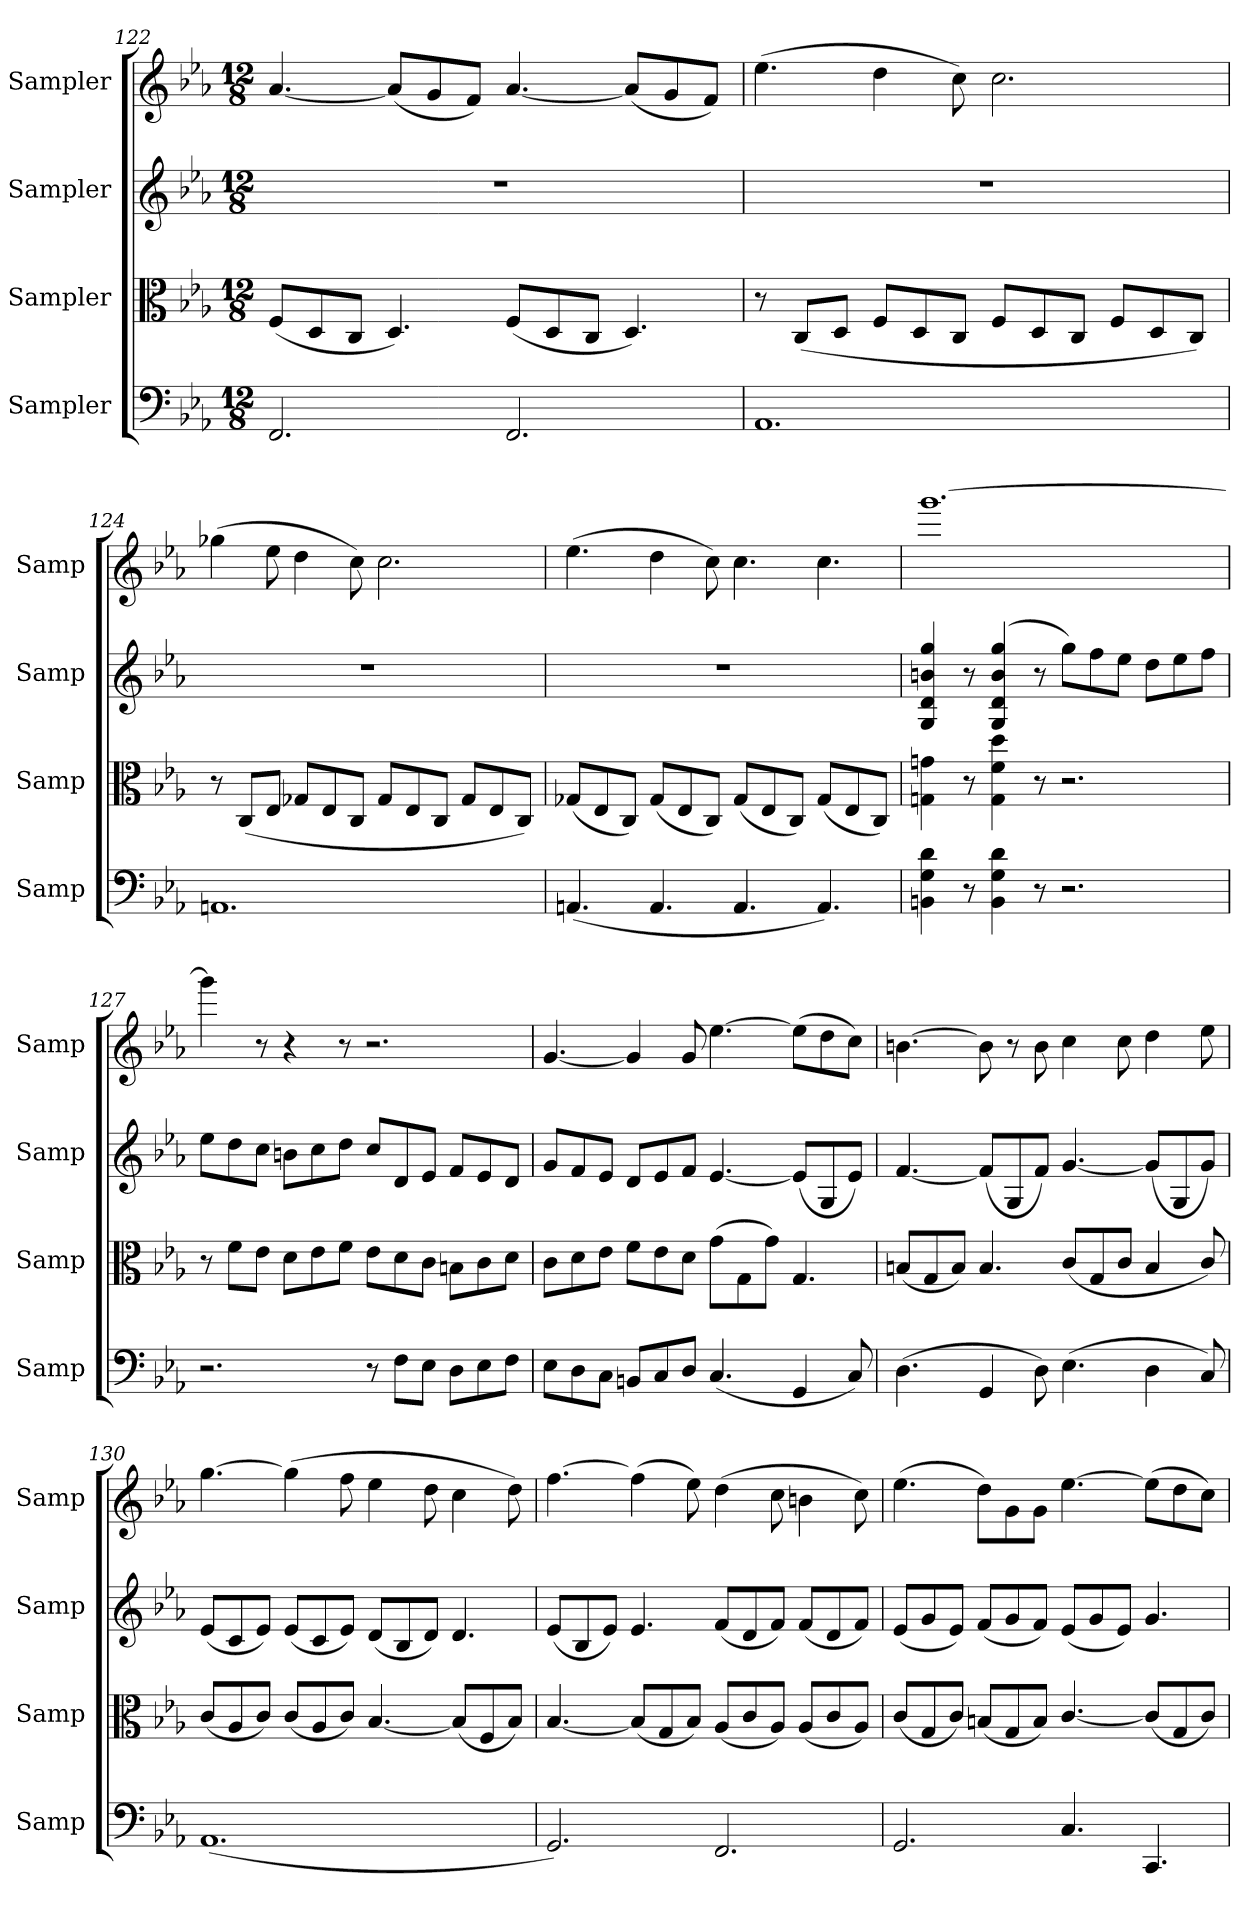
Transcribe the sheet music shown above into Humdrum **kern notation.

**kern	**kern	**kern	**kern
*part4	*part3	*part2	*part1
*staff4	*staff3	*staff2	*staff1
*I"Sampler	*I"Sampler	*I"Sampler	*I"Sampler
*I'Samp	*I'Samp	*I'Samp	*I'Samp
*clefF4	*clefC3	*clefG2	*clefG2
*k[b-e-a-]	*k[b-e-a-]	*k[b-e-a-]	*k[b-e-a-]
*M12/8	*M12/8	*M12/8	*M12/8
=122	=122	=122	=122
2.FF/	(8F/L	1.r	[4.a-/
.	8D/	.	.
.	8C/J	.	.
.	4.D/)	.	(8a-/L]
.	.	.	8g/
.	.	.	8f/J)
2.FF/	(8F/L	.	[4.a-/
.	8D/	.	.
.	8C/J	.	.
.	4.D/)	.	(8a-/L]
.	.	.	8g/
.	.	.	8f/J)
=123	=123	=123	=123
1.AA-	8r	1.r	(4.ee-\
.	(8C/L	.	.
.	8D/J	.	.
.	8F/L	.	4dd\
.	8D/	.	.
.	8C/J	.	8cc\)
.	8F/L	.	2.cc\
.	8D/	.	.
.	8C/J	.	.
.	8F/L	.	.
.	8D/	.	.
.	8C/J)	.	.
=124	=124	=124	=124
1.AAn	8r	1.r	(4gg-X\
.	(8C/L	.	.
.	8E-/J	.	8ee-\
.	8G-X/L	.	4dd\
.	8E-/	.	.
.	8C/J	.	8cc\)
.	8G-/L	.	2.cc\
.	8E-/	.	.
.	8C/J	.	.
.	8G-/L	.	.
.	8E-/	.	.
.	8C/J)	.	.
=125	=125	=125	=125
(4.AAn/	(8G-X/L	1.r	(4.ee-\
.	8E-/	.	.
.	8C/J)	.	.
4.AA/	(8G-/L	.	4dd\
.	8E-/	.	.
.	8C/J)	.	8cc\)
4.AA/	(8G-/L	.	4.cc\
.	8E-/	.	.
.	8C/J)	.	.
4.AA/)	(8G-/L	.	4.cc\
.	8E-/	.	.
.	8C/J)	.	.
!!LO:PB:g=z
=126	=126	=126	=126
4BBn\ 4G\ 4d\	4Gn\ 4gn\	4G/ 4d/ 4bn/ 4gg/	[1.ggg
8r	8r	8r	.
4BB\ 4G\ 4d\	4G\ 4f\ 4dd\	(4G/ 4d/ 4b/ 4gg/	.
8r	8r	8r	.
2.r	2.r	8gg\L)	.
.	.	8ff\	.
.	.	8ee-\J	.
.	.	8dd\L	.
.	.	8ee-\	.
.	.	8ff\J	.
=127	=127	=127	=127
2.r	8r	8ee-\L	4ggg\]
.	8f\L	8dd\	.
.	8e-\J	8cc\J	8r
.	8d\L	8bn\L	4r
.	8e-\	8cc\	.
.	8f\J	8dd\J	8r
8r	8e-\L	8cc/L	2.r
8F\L	8d\	8d/	.
8E-\J	8c\J	8e-/J	.
8D\L	8Bn\L	8f/L	.
8E-\	8c\	8e-/	.
8F\J	8d\J	8d/J	.
=128	=128	=128	=128
8E-\L	8c\L	8g/L	[4.g/
8D\	8d\	8f/	.
8C\J	8e-\J	8e-/J	.
8BBn/L	8f\L	8d/L	4g/]
8C/	8e-\	8e-/	.
8D/J	8d\J	8f/J	8g/
(4.C/	(8g\L	[4.e-/	[4.ee-\
.	8G\	.	.
.	8g\J)	.	.
4GG/	4.G/	(8e-/L]	(8ee-\L]
.	.	8G/	8dd\
8C/)	.	8e-/J)	8cc\J)
=129	=129	=129	=129
(4.D\	(8Bn/L	[4.f/	[4.bn\
.	8G/	.	.
.	8B/J)	.	.
4GG/	4.B/	(8f/L]	8b\]
.	.	8G/	8r
8D\)	.	8f/J)	8b\
(4.E-\	(8c/L	[4.g/	4cc\
.	8G/	.	.
.	8c/J	.	8cc\
4D\	4B/	(8g/L]	4dd\
.	.	8G/	.
8C/)	8c/)	8g/J)	8ee-\
=130	=130	=130	=130
(1.AA-	(8c/L	(8e-/L	[4.gg\
.	8A-/	8c/	.
.	8c/J)	8e-/J)	.
.	(8c/L	(8e-/L	(4gg\]
.	8A-/	8c/	.
.	8c/J)	8e-/J)	8ff\
.	[4.B-/	(8d/L	4ee-\
.	.	8B-/	.
.	.	8d/J)	8dd\
.	(8B-/L]	4.d/	4cc\
.	8F/	.	.
.	8B-/J)	.	8dd\)
!!LO:LB:g=z
=131	=131	=131	=131
2.GG/)	[4.B-/	(8e-/L	[4.ff\
.	.	8B-/	.
.	.	8e-/J)	.
.	(8B-/L]	4.e-/	(4ff\]
.	8G/	.	.
.	8B-/J)	.	8ee-\)
2.FF/	(8A-/L	(8f/L	(4dd\
.	8c/	8d/	.
.	8A-/J)	8f/J)	8cc\
.	(8A-/L	(8f/L	4bn\
.	8c/	8d/	.
.	8A-/J)	8f/J)	8cc\)
=132	=132	=132	=132
2.GG/	(8c/L	(8e-/L	(4.ee-\
.	8G/	8g/	.
.	8c/J)	8e-/J)	.
.	(8Bn/L	(8f/L	8dd\L)
.	8G/	8g/	8g\
.	8B/J)	8f/J)	8g\J
4.C/	[4.c/	(8e-/L	[4.ee-\
.	.	8g/	.
.	.	8e-/J)	.
4.CC/	(8c/L]	4.g/	(8ee-\L]
.	8G/	.	8dd\
.	8c/J)	.	8cc\J)
=	=	=	=
*-	*-	*-	*-
